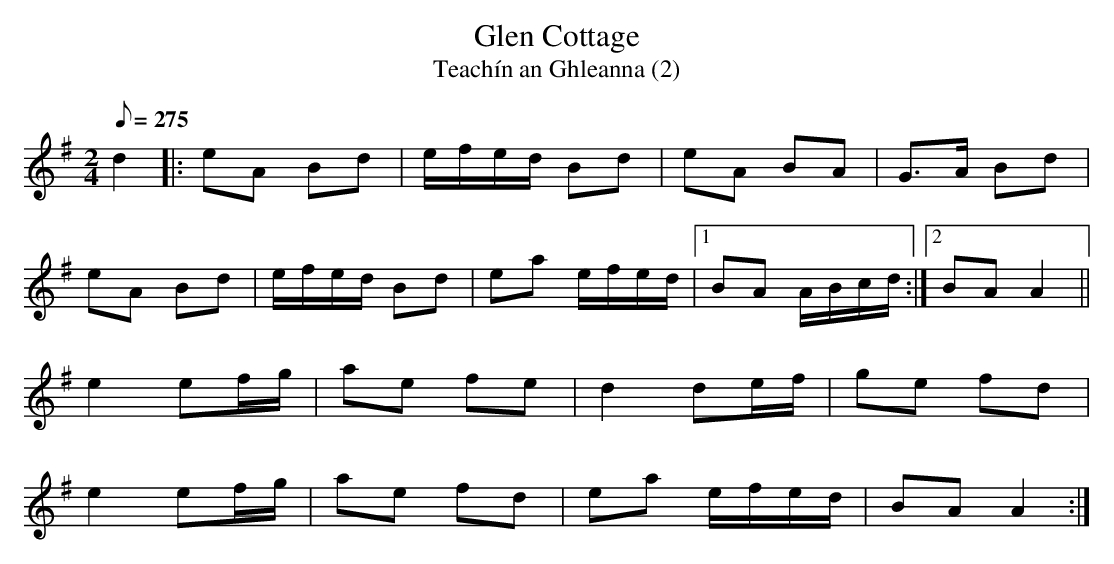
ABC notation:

X:1
T: Glen Cottage
T: Teach\'in an Ghleanna (2)
L: 1/8
M: 2/4
Q: 275
K: Ador
d2|: eA Bd|e/f/e/d/ Bd|eA BA|G>A Bd|
eA Bd|e/f/e/d/ Bd|ea e/f/e/d/|1 BA A/B/c/d/ :|2\
BA A2 ||
e2 ef/g/|ae fe|d2 de/f/|ge fd|
e2 ef/g/|ae fd|ea e/f/e/d/|BA A2 :|
